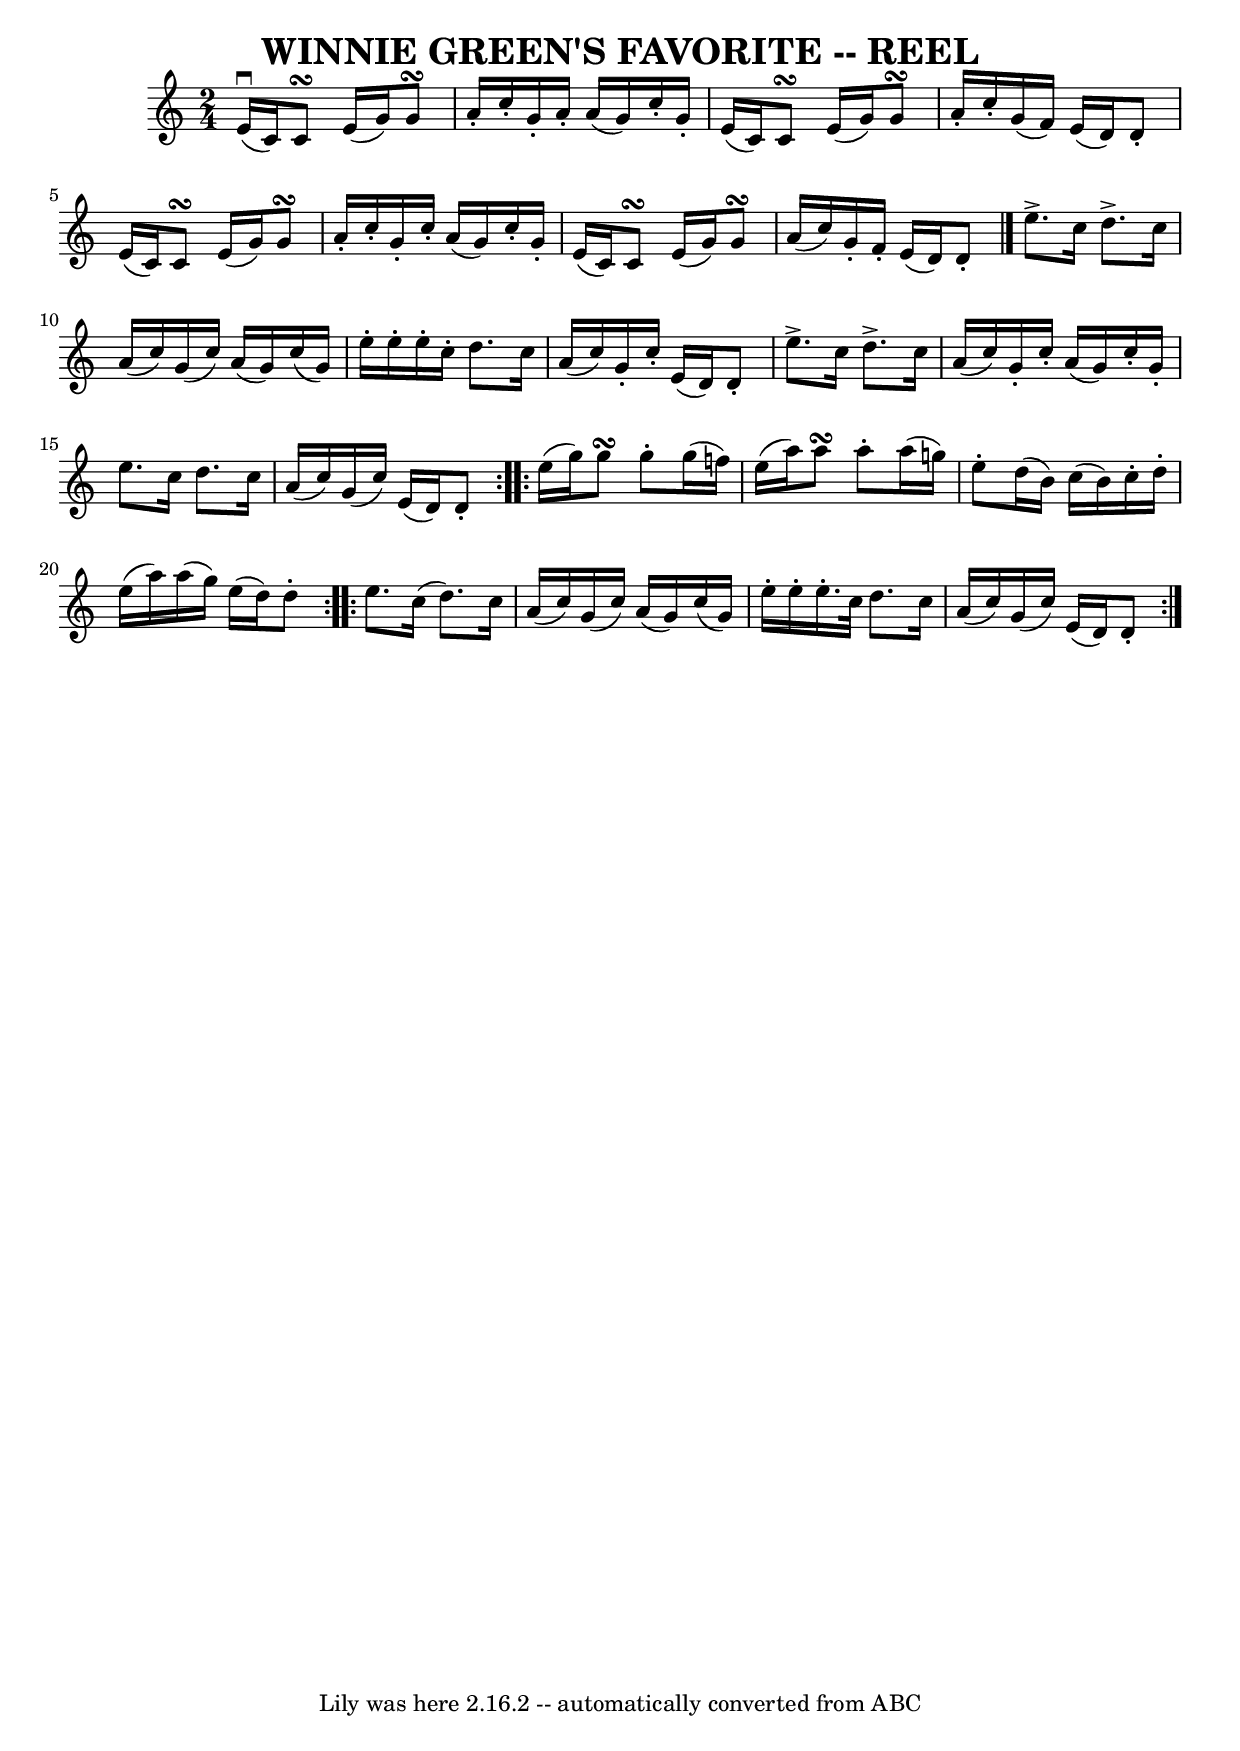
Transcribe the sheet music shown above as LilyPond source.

\version "2.16.2"
\include "Mammoth.ily"
\header {
  %% book = "Ryan's Mammoth Collection of Fiddle Tunes"
  crossRefNumber = "1"
  footnotes = ""
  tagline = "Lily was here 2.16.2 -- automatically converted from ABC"
  title = "WINNIE GREEN'S FAVORITE -- REEL"

}
voicedefault =  {


  \time 2/4 
  \key c \major
  e'16^\downbow(c'16) c'8\turn e'16 (
  g'16) g'8\turn    |
  a'16 -. c''16 -. g'16 -. a'16 -. a'16 
  (g'16) c''16 -. g'16 -.   |
  e'16 (c'16) c'8\turn    
  e'16 (g'16) g'8\turn    |
  a'16 -. c''16 -. g'16 (f'16  -) e'16 (d'16) d'8 -.   |
  e'16 (c'16) c'8\turn    
  e'16 (g'16) g'8\turn    |
  a'16 -. c''16 -. g'16 -. c''16 -. a'16 (g'16) c''16 -. g'16 -.   |
  e'16 (c'16)   
  c'8\turn e'16 (g'16) g'8\turn    |
  a'16 (c''16)   
  g'16 -. f'16 -. e'16 (d'16) d'8 -.   \bar "|."     

  \repeat volta 2 {
    e''8.^\accent c''16 d''8.^\accent c''16    
    |
    a'16 (c''16) g'16 (c''16) a'16 (g'16) c''16 
    (g'16)   |
    e''16 -. e''16 -. e''16 -. c''16 -. d''8.    
    c''16    |
    a'16 (c''16) g'16 -. c''16 -. e'16 (d'16) 
    d'8 -.   |
    e''8.^\accent c''16 d''8.^\accent c''16    
    |
    a'16 (c''16) g'16 -. c''16 -. a'16 (g'16) c''16 -. g'16 -.   |
    e''8. c''16 d''8. c''16    |
    a'16 (
    c''16) g'16 (c''16) e'16 (d'16) d'8 -.   
  }     

  \repeat volta 2 {
    e''16 (g''16) g''8\turn g''8 -. g''16 (
    f''!16)   |
    e''16 (a''16) a''8\turn a''8 -. a''16 (
    g''!16)   |
    e''8 -. d''16 (b'16) c''16 (b'16)   
    c''16 -. d''16 -.   |
    e''16 (a''16) a''16 (g''16)   
    e''16 (d''16) d''8 -.   
  }     
  \repeat volta 2 {
    e''8. c''16 (
    d''8.) c''16    |
    a'16 (c''16) g'16 (c''16) a'16 
    (g'16) c''16 (g'16)   |
    e''16 -. e''16 -. e''16. -.  
    c''32 d''8. c''16    |
    a'16 (c''16) g'16 (c''16)  
    e'16 (d'16) d'8 -.   
  }

}

\score{
  <<

    \context Staff="default"
    {
      \voicedefault 
      
    }

  >>
  \layout {
    
  }
  \midi {
  }

}
